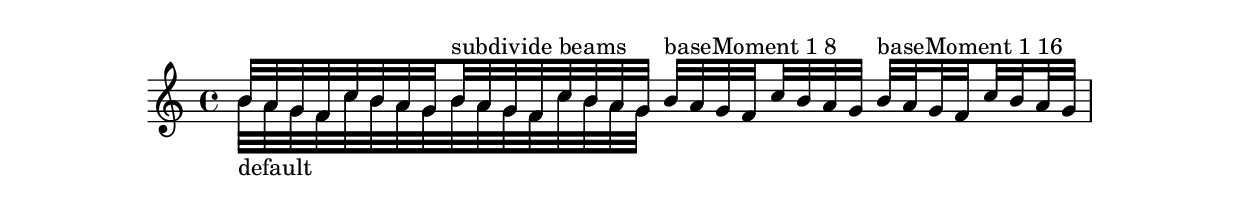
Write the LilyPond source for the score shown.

%% DO NOT EDIT this file manually; it is automatically
%% generated from LSR http://lsr.dsi.unimi.it
%% Make any changes in LSR itself, or in Documentation/snippets/new/ ,
%% and then run scripts/auxiliar/makelsr.py
%%
%% This file is in the public domain.
\version "2.14.2"

\header {
  lsrtags = "automatic-notation, rhythms, connecting-notes"

  texidoc = "
Beams can be subdivided automatically.  By setting the property
@code{subdivideBeams}, beams are subdivided at beat positions (as
specified in @code{baseMoment}).

"
  doctitle = "Automatic beam subdivisions"
} % begin verbatim

\new Staff {
  \relative c'' {
    <<
      {
        \voiceOne
        \set subdivideBeams = ##t
        b32[ a g f c' b a g
        b32^"subdivide beams" a g f c' b a g]
      }
      \new Voice {
        \voiceTwo
        b32_"default"[ a g f c' b a g
        b32 a g f c' b a g]
      }
    >>
    \oneVoice
    \set baseMoment = #(ly:make-moment 1 8)
    \set beatStructure = #'(2 2 2 2)
    b32^"baseMoment 1 8"[ a g f c' b a g]
    \set baseMoment = #(ly:make-moment 1 16)
    \set beatStructure = #'(4 4 4 4)
    b32^"baseMoment 1 16"[ a g f c' b a g]
  }
}
